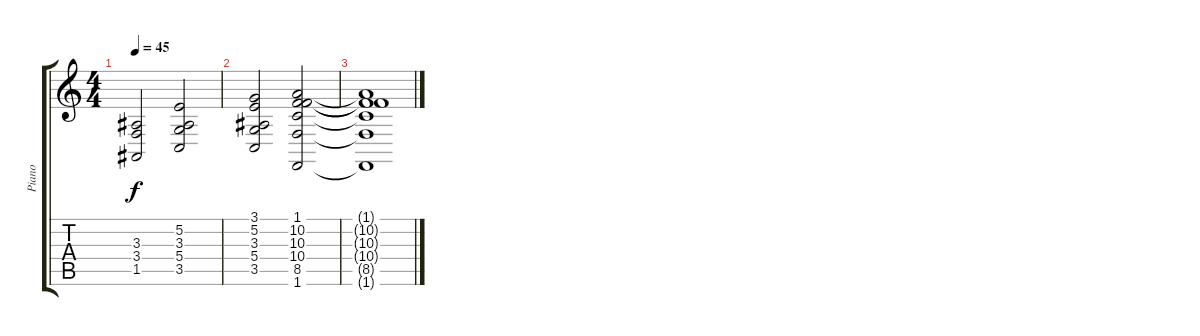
\track ("Piano" "Piano") {instrument acousticgrandpiano}
\staff {score tabs}
\tuning (E4 B3 G3 D3 A2 E2) {hide}
\ts (4 4)
\tempo 45
\clef g2
\ks c
(3.3 3.4 1.5).2{dy f} (5.2 3.3 5.4 3.5).2 |
(3.1 5.2 3.3 5.4 3.5).2 (1.1 10.2 10.3 10.4 8.5 1.6).2 |
(1.1{t} 10.2{t} 10.3{t} 10.4{t} 8.5{t} 1.6{t}).1
